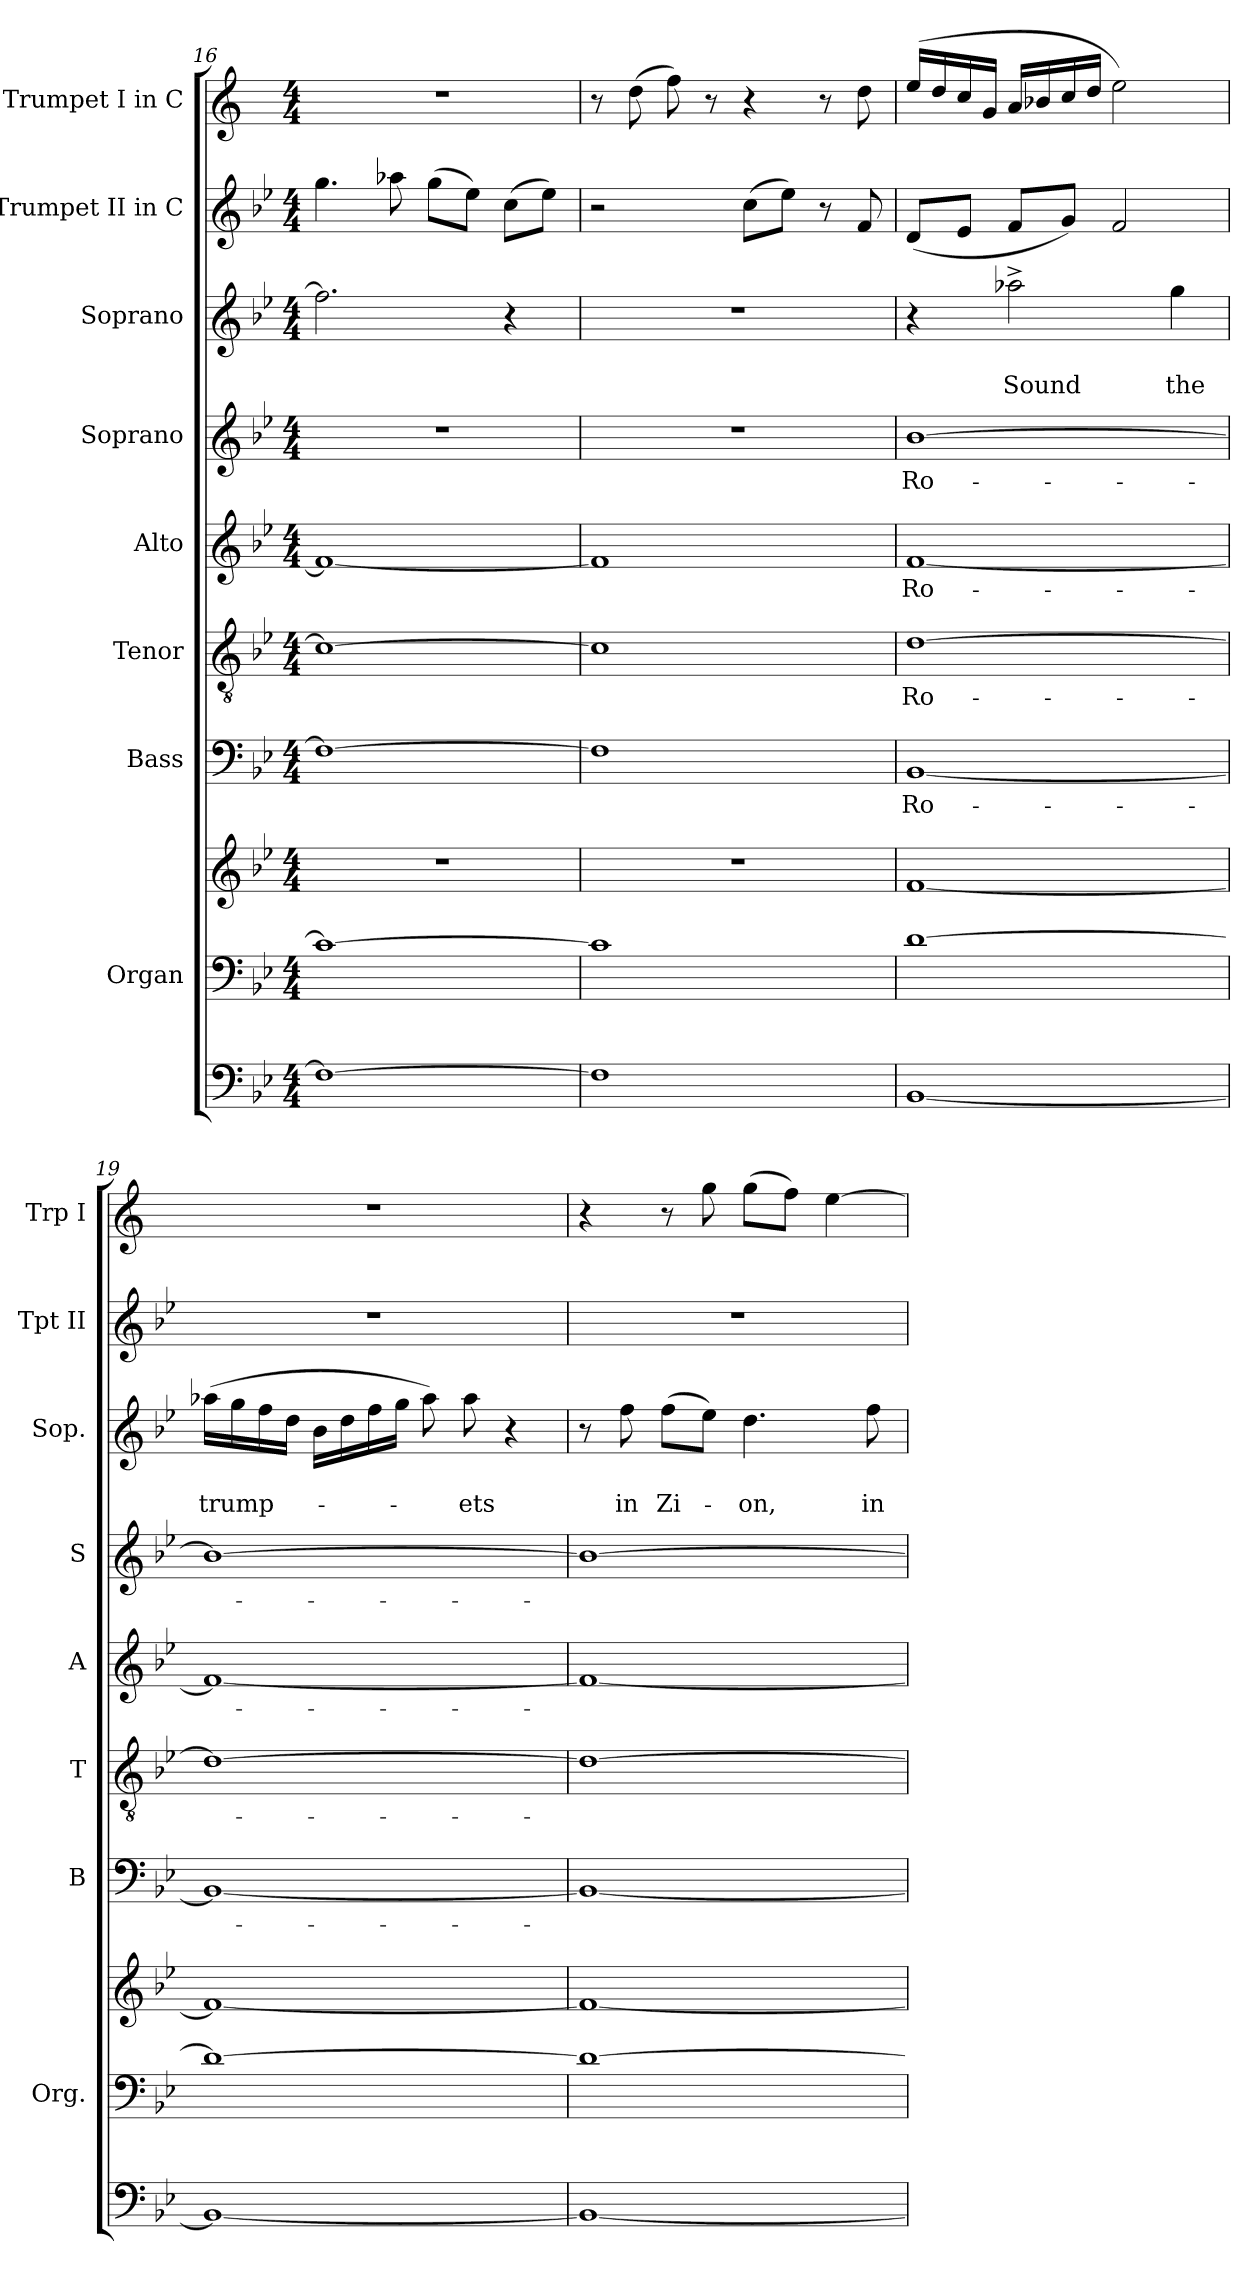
**kern	**kern	**kern	**kern	**text	**kern	**text	**kern	**text	**kern	**text	**kern	**text	**text	**kern	**kern
*part9	*part8	*part8	*part7	*part7	*part6	*part6	*part5	*part5	*part4	*part4	*part3	*part3	*part3	*part2	*part1
*staff10	*staff9	*staff8	*staff7	*staff7	*staff6	*staff6	*staff5	*staff5	*staff4	*staff4	*staff3	*staff3	*staff3	*staff2	*staff1
*	*I"Organ	*	*I"Bass	*	*I"Tenor	*	*I"Alto	*	*I"Soprano	*	*I"Soprano	*	*	*I"Trumpet II in C	*I"Trumpet I in C
*	*I'Org.	*	*I'B	*	*I'T	*	*I'A	*	*I'S	*	*I'Sop.	*	*	*I'Tpt II	*I'Trp I
*clefF4	*clefF4	*clefG2	*clefF4	*	*clefGv2	*	*clefG2	*	*clefG2	*	*clefG2	*	*	*clefG2	*clefG2
*	*	*	*	*	*	*	*	*	*	*	*	*	*	*	*ITrd1c2
*k[b-e-]	*k[b-e-]	*k[b-e-]	*k[b-e-]	*	*k[b-e-]	*	*k[b-e-]	*	*k[b-e-]	*	*k[b-e-]	*	*	*k[b-e-]	*k[b-e-]
*B-:	*B-:	*B-:	*B-:	*	*B-:	*	*B-:	*	*B-:	*	*B-:	*	*	*B-:	*B-:
*M4/4	*M4/4	*M4/4	*M4/4	*	*M4/4	*	*M4/4	*	*M4/4	*	*M4/4	*	*	*M4/4	*M4/4
=16	=16	=16	=16	=16	=16	=16	=16	=16	=16	=16	=16	=16	=16	=16	=16
1F_	1c_	1r	1F_	.	1c_	.	1f_	.	1r	.	2.ff\]	.	.	4.gg\	1r
.	.	.	.	.	.	.	.	.	.	.	.	.	.	8aa-X\	.
.	.	.	.	.	.	.	.	.	.	.	.	.	.	(8gg\L	.
.	.	.	.	.	.	.	.	.	.	.	.	.	.	8ee-\J)	.
.	.	.	.	.	.	.	.	.	.	.	4r	.	.	(8cc\L	.
.	.	.	.	.	.	.	.	.	.	.	.	.	.	8ee-\J)	.
=17	=17	=17	=17	=17	=17	=17	=17	=17	=17	=17	=17	=17	=17	=17	=17
1F]	1c]	1r	1F]	.	1c]	.	1f]	.	1r	.	1r	.	.	2r	8r
.	.	.	.	.	.	.	.	.	.	.	.	.	.	.	(8cc\
.	.	.	.	.	.	.	.	.	.	.	.	.	.	.	8ee-\)
.	.	.	.	.	.	.	.	.	.	.	.	.	.	.	8r
.	.	.	.	.	.	.	.	.	.	.	.	.	.	(8cc\L	4r
.	.	.	.	.	.	.	.	.	.	.	.	.	.	8ee-\J)	.
.	.	.	.	.	.	.	.	.	.	.	.	.	.	8r	8r
.	.	.	.	.	.	.	.	.	.	.	.	.	.	8f/	8cc\
=18	=18	=18	=18	=18	=18	=18	=18	=18	=18	=18	=18	=18	=18	=18	=18
[1BB-	[1d	[1f	[1BB-	Ro-	[1d	Ro-	[1f	Ro-	[1b-	Ro-	4r	.	.	(8d/L	(16dd/LL
.	.	.	.	.	.	.	.	.	.	.	.	.	.	.	16cc/
.	.	.	.	.	.	.	.	.	.	.	.	.	.	8e-/J	16b-/
.	.	.	.	.	.	.	.	.	.	.	.	.	.	.	16f/JJ
.	.	.	.	.	.	.	.	.	.	.	2aa-X^>\	.	Sound	8f/L	16g/LL
.	.	.	.	.	.	.	.	.	.	.	.	.	.	.	16a-X/
.	.	.	.	.	.	.	.	.	.	.	.	.	.	8g/J)	16b-/
.	.	.	.	.	.	.	.	.	.	.	.	.	.	.	16cc/JJ
.	.	.	.	.	.	.	.	.	.	.	.	.	.	2f/	2dd\)
.	.	.	.	.	.	.	.	.	.	.	4gg\	.	the	.	.
!!LO:PB:g=z
=19	=19	=19	=19	=19	=19	=19	=19	=19	=19	=19	=19	=19	=19	=19	=19
1BB-_	1d_	1f_	1BB-_	.	1d_	.	1f_	.	1b-_	.	(16aa-X\LL	.	trump-	1r	1r
.	.	.	.	.	.	.	.	.	.	.	16gg\	.	.	.	.
.	.	.	.	.	.	.	.	.	.	.	16ff\	.	.	.	.
.	.	.	.	.	.	.	.	.	.	.	16dd\JJ	.	.	.	.
.	.	.	.	.	.	.	.	.	.	.	16b-\LL	.	.	.	.
.	.	.	.	.	.	.	.	.	.	.	16dd\	.	.	.	.
.	.	.	.	.	.	.	.	.	.	.	16ff\	.	.	.	.
.	.	.	.	.	.	.	.	.	.	.	16gg\JJ	.	.	.	.
.	.	.	.	.	.	.	.	.	.	.	8aa-\)	.	.	.	.
.	.	.	.	.	.	.	.	.	.	.	8aa-\	.	-ets	.	.
.	.	.	.	.	.	.	.	.	.	.	4r	.	.	.	.
=20	=20	=20	=20	=20	=20	=20	=20	=20	=20	=20	=20	=20	=20	=20	=20
1BB-_	1d_	1f_	1BB-_	.	1d_	.	1f_	.	1b-_	.	8r	.	.	1r	4r
.	.	.	.	.	.	.	.	.	.	.	8ff\	.	in	.	.
.	.	.	.	.	.	.	.	.	.	.	(8ff\L	.	Zi-	.	8r
.	.	.	.	.	.	.	.	.	.	.	8ee-\J)	.	.	.	8ff\
.	.	.	.	.	.	.	.	.	.	.	4.dd\	.	-on,	.	(8ff\L
.	.	.	.	.	.	.	.	.	.	.	.	.	.	.	8ee-\J)
.	.	.	.	.	.	.	.	.	.	.	.	.	.	.	[4dd\
.	.	.	.	.	.	.	.	.	.	.	8ff\	.	in	.	.
=	=	=	=	=	=	=	=	=	=	=	=	=	=	=	=
*-	*-	*-	*-	*-	*-	*-	*-	*-	*-	*-	*-	*-	*-	*-	*-
